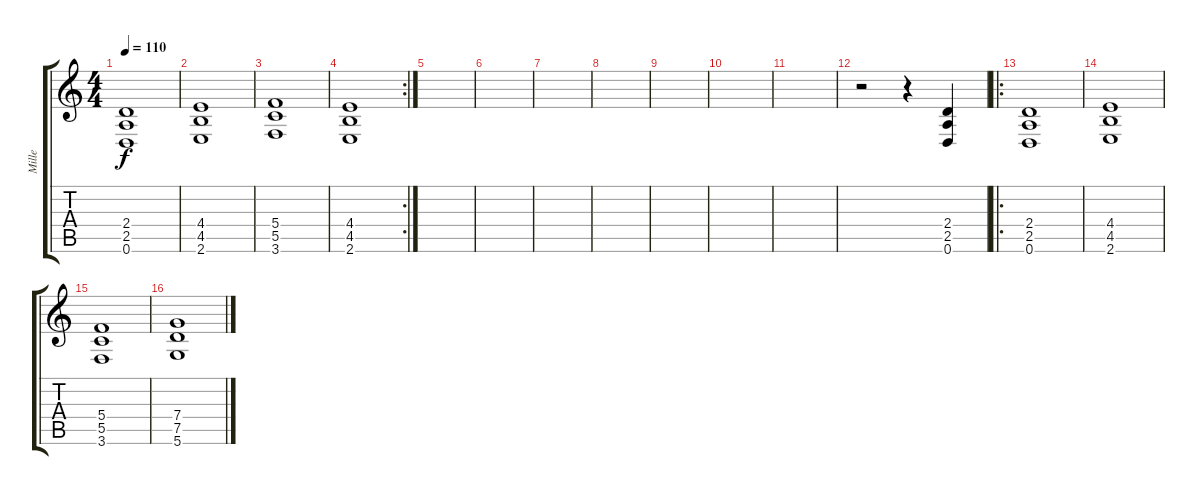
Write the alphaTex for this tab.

\track ("Mille" "Mille") {instrument distortionguitar}
\staff {score tabs}
\tuning (D4 A3 F3 C3 G2 D2) {hide}
\ts (4 4)
\tempo 110
\clef g2
\ks c
(2.4 2.5 0.6).1{dy f} |
(4.4 4.5 2.6).1 |
(5.4 5.5 3.6).1 |
\rc 2
(4.4 4.5 2.6).1 |
|
|
|
|
|
|
|
r.2 r.4 (2.4 2.5 0.6).4 |
\ro
(2.4 2.5 0.6).1 |
(4.4 4.5 2.6).1 |
(5.4 5.5 3.6).1 |
(7.4 7.5 5.6).1
